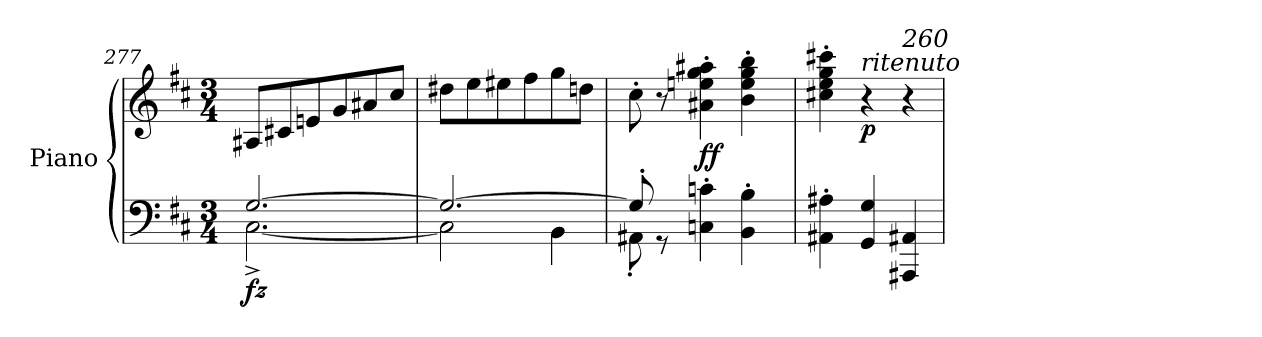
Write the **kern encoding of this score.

**kern	**kern	**dynam
*part1	*part1	*part1
*staff2	*staff1	*staff1/2
*I"Piano	*	*
*I'Pno	*	*
*clefF4	*clefG2	*
*k[f#c#]	*k[f#c#]	*
*M3/4	*M3/4	*
=277	=277	=277
*^	*	*
!	!	!	!LO:DY:b=2
[2.G/	[2.C#^\	8A#X/L	fz
.	.	8c#X/	.
.	.	8en/	.
.	.	8g/	.
.	.	8a#X/	.
.	.	8cc#/J	.
=278	=278	=278	=278
2.G/_	2C#\]	8dd#X\L	.
.	.	8ee\	.
.	.	8ee#X\	.
.	.	8ff#\	.
.	4BB\	8gg\	.
.	.	8ddn\J	.
=279	=279	=279	=279
8G'/]	8AA#X'\	8cc#'\	.
8rGG	2ryy	8r	.
!	!	!	!LO:DY:b
4Cn\' 4cn\'	.	4a#X\' 4een\' 4gg\' 4aa#X\'	ff
4BB\' 4B\'	.	4b\' 4ee\' 4gg\' 4bb\'	.
.	8ryy	.	.
*v	*v	*	*
!!LO:LB:g=z
=280	=280	=280
4AA#X\' 4A#X\'	4cc#X\' 4ee\' 4gg\' 4ccc#X\'	.
!	!LO:TX:a:i:t=ritenuto	!
!	!	!LO:DY:b
4GG/ 4G/	4r	p
!	!LO:TX:a:i:t=260	!
4AAA#X/ 4AA#X/	4r	.
=	=	=
*-	*-	*-
